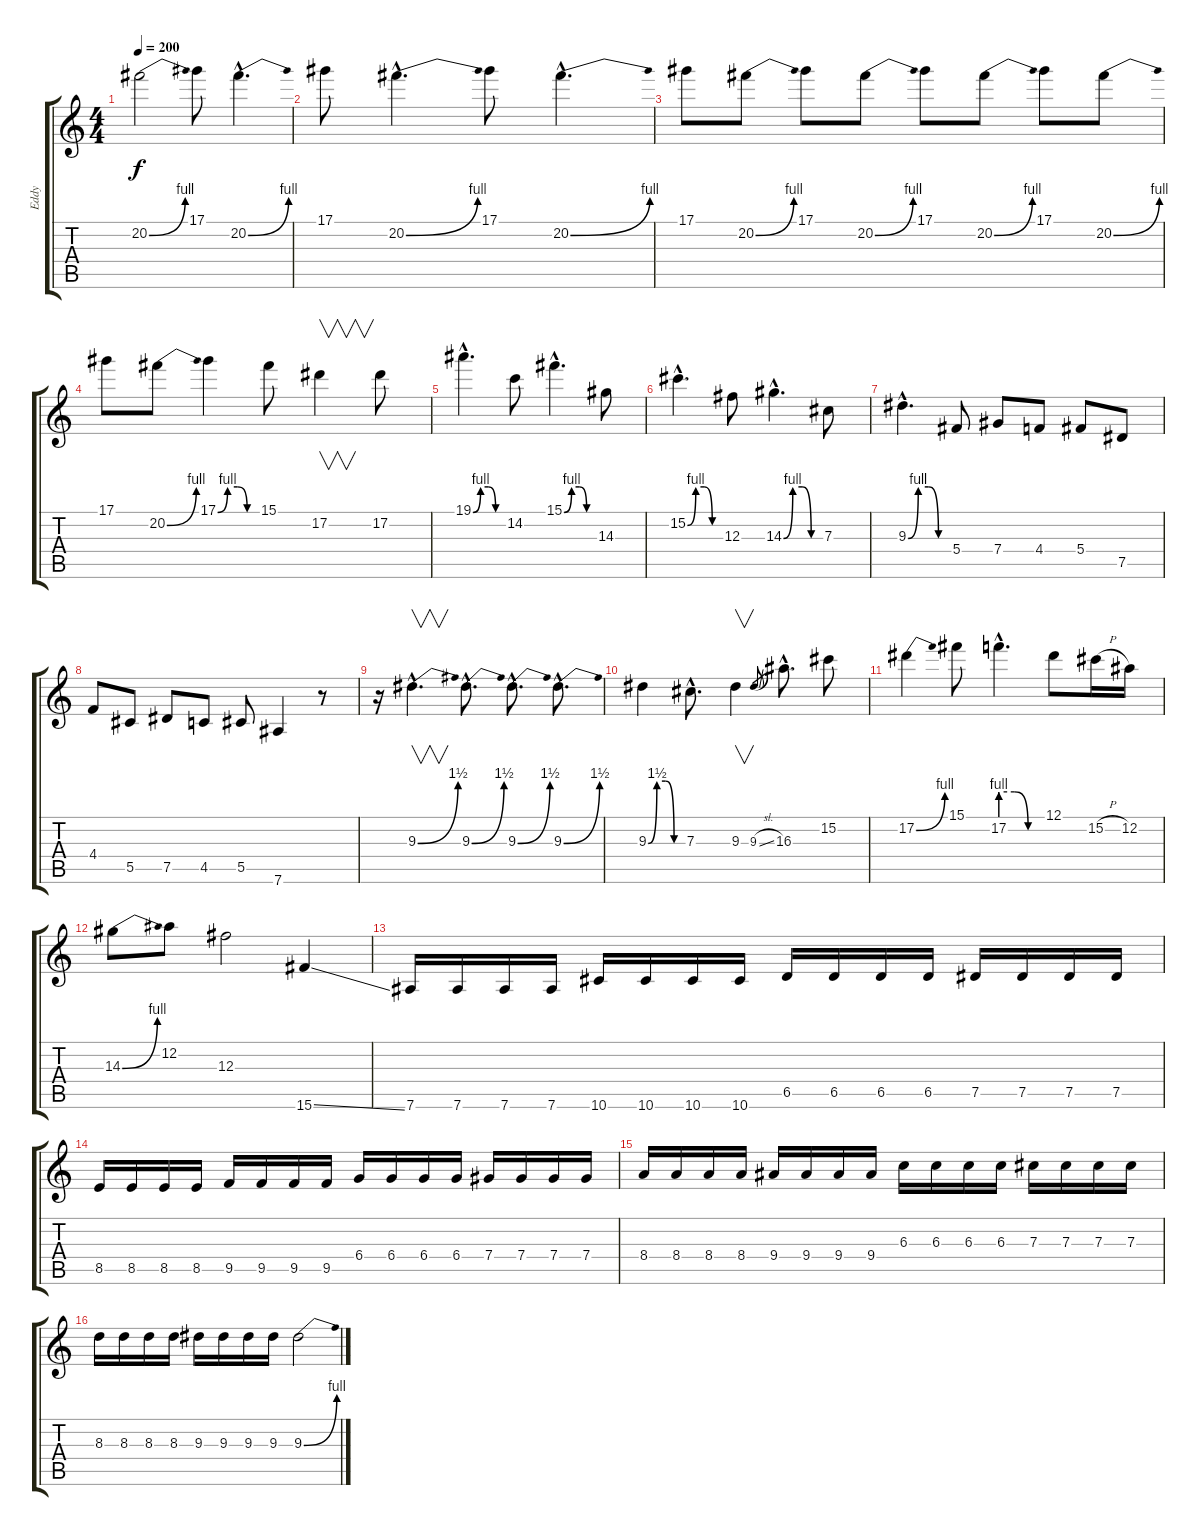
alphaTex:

\track ("Eddy" "Eddy") {instrument distortionguitar}
\staff {score tabs}
\tuning (Eb4 Bb3 Gb3 Db3 Ab2 Eb2) {hide}
\ts (4 4)
\tempo 200
\clef g2
\ks c
20.2{be (bend 0 0 60 4)}.2{dy f} 17.1.8 20.2{be (bend 0 0 60 4) hac}.4{d} |
17.1.8 20.2{be (bend 0 0 60 4) hac}.4{d} 17.1.8 20.2{be (bend 0 0 60 4) hac}.4{d} |
17.1.8 20.2{be (bend 0 0 60 4)}.8 17.1.8 20.2{be (bend 0 0 60 4)}.8 17.1.8 20.2{be (bend 0 0 60 4)}.8 17.1.8 20.2{be (bend 0 0 60 4)}.8 |
17.1.8 20.2{be (bend 0 0 60 4)}.8 17.1{be (custom 0 0 15 4 30 4 45 0 60 0)}.4 15.1.8 17.2.4{v} 17.2.8 |
19.1{be (custom 0 0 15 4 30 4 45 0 60 0) hac}.4{d} 14.2.8 15.1{be (custom 0 0 15 4 30 4 45 0 60 0) hac}.4{d} 14.3.8 |
15.2{be (custom 0 0 15 4 30 4 45 0 60 0) hac}.4{d} 12.3.8 14.3{be (custom 0 0 15 4 30 4 45 0 60 0) hac}.4{d} 7.3.8 |
9.3{be (custom 0 0 15 4 30 4 45 0 60 0) hac}.4{d} 5.4.8 7.4.8 4.4.8 5.4.8 7.5.8 |
4.4.8 5.5.8 7.5.8 4.5.8 5.5.8 7.6.4 r.8 |
r.16 9.3{be (bend 0 0 60 6) hac}.4{v d} 9.3{be (bend 0 0 60 6) hac}.8{d} 9.3{be (bend 0 0 60 6) hac}.8{d} 9.3{be (bend 0 0 60 6) hac}.8{d} |
9.3{be (custom 0 0 15 6 30 6 45 0 60 0)}.4 7.3{hac}.8{d} 9.3.4{v} 9.3{sl}.8{gr} 16.3{hac}.8{d} 15.2.8 |
17.2{be (bend 0 0 60 4)}.4 15.1.8 17.2{be (custom 0 4 20 4 40 0 60 0) hac}.4{d} 12.1.8 15.2{h}.16 12.2.16 |
14.3{be (bend 0 0 60 4)}.8 12.2.8 12.3.2 15.6{ss}.4 |
7.6.16 7.6.16 7.6.16 7.6.16 10.6.16 10.6.16 10.6.16 10.6.16 6.5.16 6.5.16 6.5.16 6.5.16 7.5.16 7.5.16 7.5.16 7.5.16 |
8.5.16 8.5.16 8.5.16 8.5.16 9.5.16 9.5.16 9.5.16 9.5.16 6.4.16 6.4.16 6.4.16 6.4.16 7.4.16 7.4.16 7.4.16 7.4.16 |
8.4.16 8.4.16 8.4.16 8.4.16 9.4.16 9.4.16 9.4.16 9.4.16 6.3.16 6.3.16 6.3.16 6.3.16 7.3.16 7.3.16 7.3.16 7.3.16 |
8.3.16 8.3.16 8.3.16 8.3.16 9.3.16 9.3.16 9.3.16 9.3.16 9.3{be (bend 0 0 60 4)}.2
